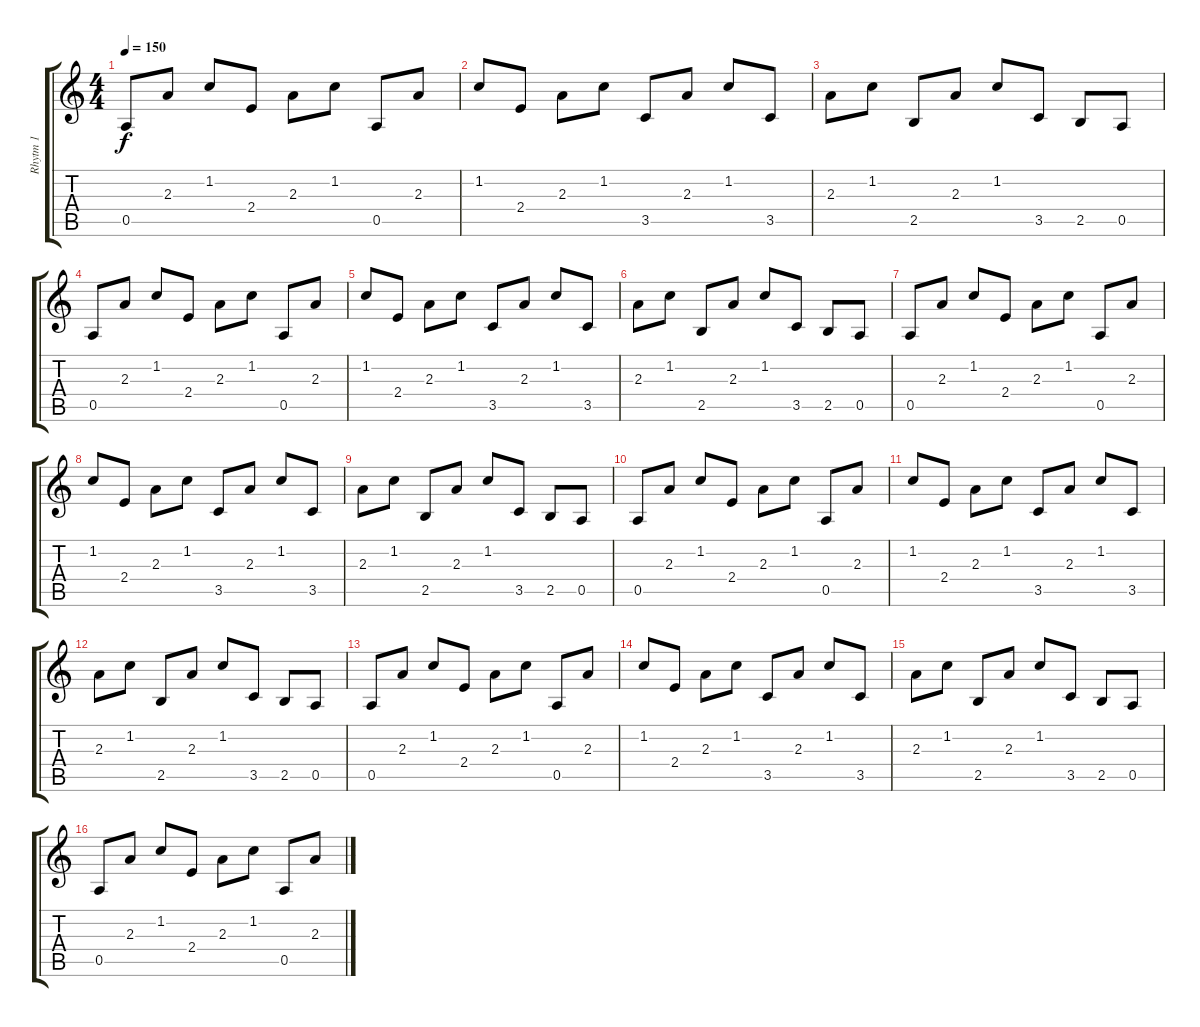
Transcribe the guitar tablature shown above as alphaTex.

\track ("Rhytm 1" "Rhytm 1") {instrument acousticguitarnylon}
\staff {score tabs}
\tuning (E4 B3 G3 D3 A2 E2) {hide}
\ts (4 4)
\tempo 150
\clef g2
\ks c
0.5.8{dy f instrument acousticguitarnylon} 2.3.8 1.2.8 2.4.8 2.3.8 1.2.8 0.5.8 2.3.8 |
1.2.8 2.4.8 2.3.8 1.2.8 3.5.8 2.3.8 1.2.8 3.5.8 |
2.3.8 1.2.8 2.5.8 2.3.8 1.2.8 3.5.8 2.5.8 0.5.8 |
0.5.8 2.3.8 1.2.8 2.4.8 2.3.8 1.2.8 0.5.8 2.3.8 |
1.2.8 2.4.8 2.3.8 1.2.8 3.5.8 2.3.8 1.2.8 3.5.8 |
2.3.8 1.2.8 2.5.8 2.3.8 1.2.8 3.5.8 2.5.8 0.5.8 |
0.5.8 2.3.8 1.2.8 2.4.8 2.3.8 1.2.8 0.5.8 2.3.8 |
1.2.8 2.4.8 2.3.8 1.2.8 3.5.8 2.3.8 1.2.8 3.5.8 |
2.3.8 1.2.8 2.5.8 2.3.8 1.2.8 3.5.8 2.5.8 0.5.8 |
0.5.8 2.3.8 1.2.8 2.4.8 2.3.8 1.2.8 0.5.8 2.3.8 |
1.2.8 2.4.8 2.3.8 1.2.8 3.5.8 2.3.8 1.2.8 3.5.8 |
2.3.8 1.2.8 2.5.8 2.3.8 1.2.8 3.5.8 2.5.8 0.5.8 |
0.5.8 2.3.8 1.2.8 2.4.8 2.3.8 1.2.8 0.5.8 2.3.8 |
1.2.8 2.4.8 2.3.8 1.2.8 3.5.8 2.3.8 1.2.8 3.5.8 |
2.3.8 1.2.8 2.5.8 2.3.8 1.2.8 3.5.8 2.5.8 0.5.8 |
0.5.8 2.3.8 1.2.8 2.4.8 2.3.8 1.2.8 0.5.8 2.3.8
